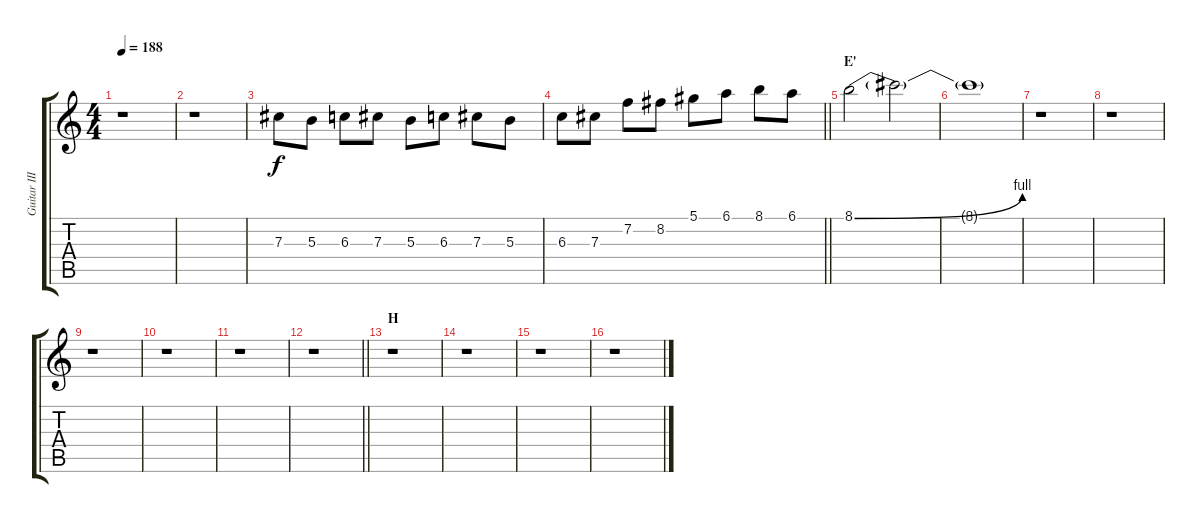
\track ("Guitar III (Sakito)" "Guitar III") {instrument overdrivenguitar}
\staff {score tabs}
\tuning (Eb4 Bb3 Gb3 Db3 Ab2 Eb2) {hide}
\ts (4 4)
\tempo 188
\clef g2
\ks c
r.1{dy f} |
r.1 |
7.3.8{volume 12 balance 2} 5.3.8 6.3.8 7.3.8 5.3.8 6.3.8 7.3.8 5.3.8 |
\barLineRight lightlight
6.3.8 7.3.8 7.2.8 8.2.8 5.1.8 6.1.8 8.1.8 6.1.8 |
\section ("" "E'")
8.1{be (bend 0 0 60 4)}.2 8.1{t}.2 |
8.1{t}.1 |
r.1 |
r.1 |
r.1 |
r.1 |
r.1 |
\barLineRight lightlight
r.1 |
\section ("" "H")
r.1 |
r.1 |
r.1 |
r.1
